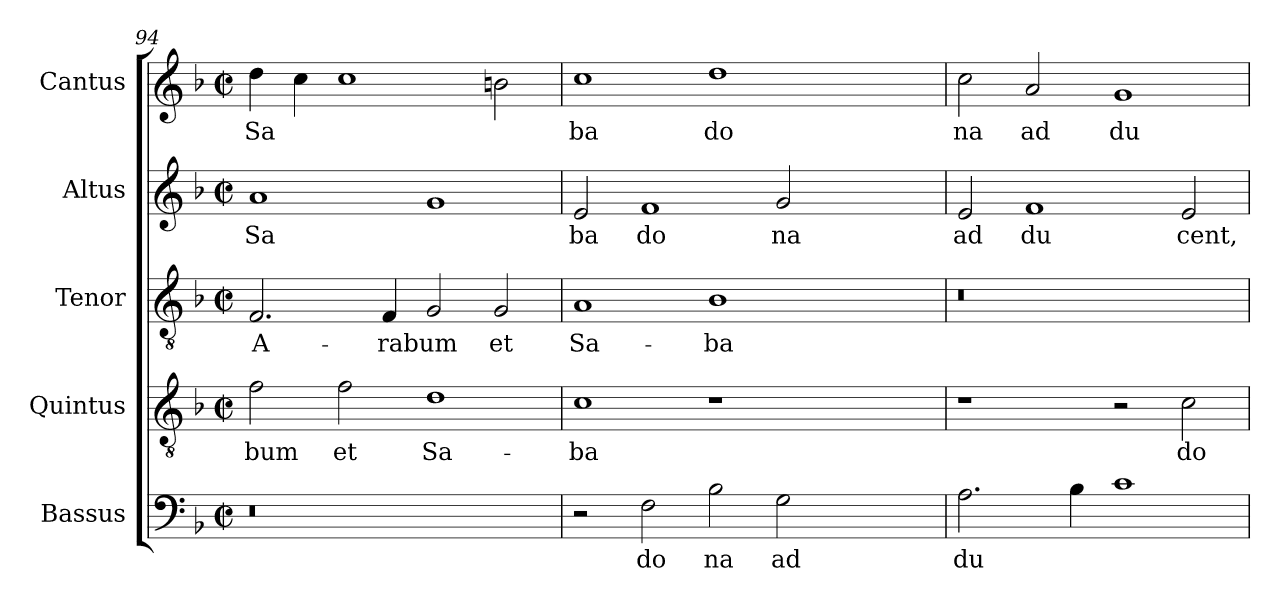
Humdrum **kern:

**kern	**text	**kern	**text	**kern	**text	**kern	**text	**kern	**text
*part5	*part5	*part4	*part4	*part3	*part3	*part2	*part2	*part1	*part1
*staff5	*staff5	*staff4	*staff4	*staff3	*staff3	*staff2	*staff2	*staff1	*staff1
*I"Bassus	*	*I"Quintus	*	*I"Tenor	*	*I"Altus	*	*I"Cantus	*
!!LO:PB:g=z
*clefF4	*	*clefGv2	*	*clefGv2	*	*clefG2	*	*clefG2	*
*k[b-]	*	*k[b-]	*	*k[b-]	*	*k[b-]	*	*k[b-]	*
*F:	*	*F:	*	*F:	*	*F:	*	*F:	*
*M2/2	*	*M2/2	*	*M2/2	*	*M2/2	*	*M2/2	*
*met(c|)	*	*met(c|)	*	*met(c|)	*	*met(c|)	*	*met(c|)	*
=94	=94	=94	=94	=94	=94	=94	=94	=94	=94
!	!	!	!LO:LY:b:cj	!	!LO:LY:b:cj	!	!LO:LY:b:cj	!	!LO:LY:b
0r	.	2f\	bum	2.F/	A-	1a	Sa	4dd\	Sa
.	.	.	.	.	.	.	.	4cc\	.
!	!	!	!LO:LY:b:cj	!	!	!	!	!	!
.	.	2f\	et	.	.	.	.	1cc	.
!	!	!	!	!	!LO:LY:b	!	!	!	!
.	.	.	.	4F/	-rabum	.	.	.	.
!	!	!	!LO:LY:b:cj	!	!	!	!	!	!
.	.	1d	Sa-	2G/	.	1g	.	.	.
!	!	!	!	!	!LO:LY:b:cj	!	!	!	!
.	.	.	.	2G/	et	.	.	2b\	.
=95	=95	=95	=95	=95	=95	=95	=95	=95	=95
!	!	!	!LO:LY:b:cj	!	!LO:LY:b:cj	!	!LO:LY:b:cj	!	!LO:LY:b:cj
2r	.	1c	-ba	1A	Sa-	2e/	ba	1cc	ba
!	!LO:LY:b:cj	!	!	!	!	!	!LO:LY:b:cj	!	!
2F\	do	.	.	.	.	1f	do	.	.
!	!LO:LY:b:cj	!LO:N:vis=1	!	!	!LO:LY:b:cj	!	!	!	!LO:LY:b:cj
2B-\	na	0r	.	1B-	-ba	.	.	1dd	do
!	!LO:LY:b:cj	!	!	!	!	!	!LO:LY:b:cj	!	!
2G\	ad	.	.	.	.	2g/	na	.	.
1ryy	.	.	.	1ryy	.	1ryy	.	1ryy	.
=96	=96	=96	=96	=96	=96	=96	=96	=96	=96
!	!LO:LY:b	!	!	!	!	!	!LO:LY:b:cj	!	!LO:LY:b:cj
2.A\	du	1r	.	0r	.	2e/	ad	2cc\	na
!	!	!	!	!	!	!	!LO:LY:b:cj	!	!LO:LY:b:cj
.	.	.	.	.	.	1f	du	2a/	ad
4B-\	.	.	.	.	.	.	.	.	.
!	!	!	!	!	!	!	!	!	!LO:LY:b:cj
1c	.	2r	.	.	.	.	.	1g	du
!	!	!	!LO:LY:b:cj	!	!	!	!LO:LY:b:cj	!	!
.	.	2c\	do-	.	.	2e/	cent,	.	.
=	=	=	=	=	=	=	=	=	=
*-	*-	*-	*-	*-	*-	*-	*-	*-	*-
